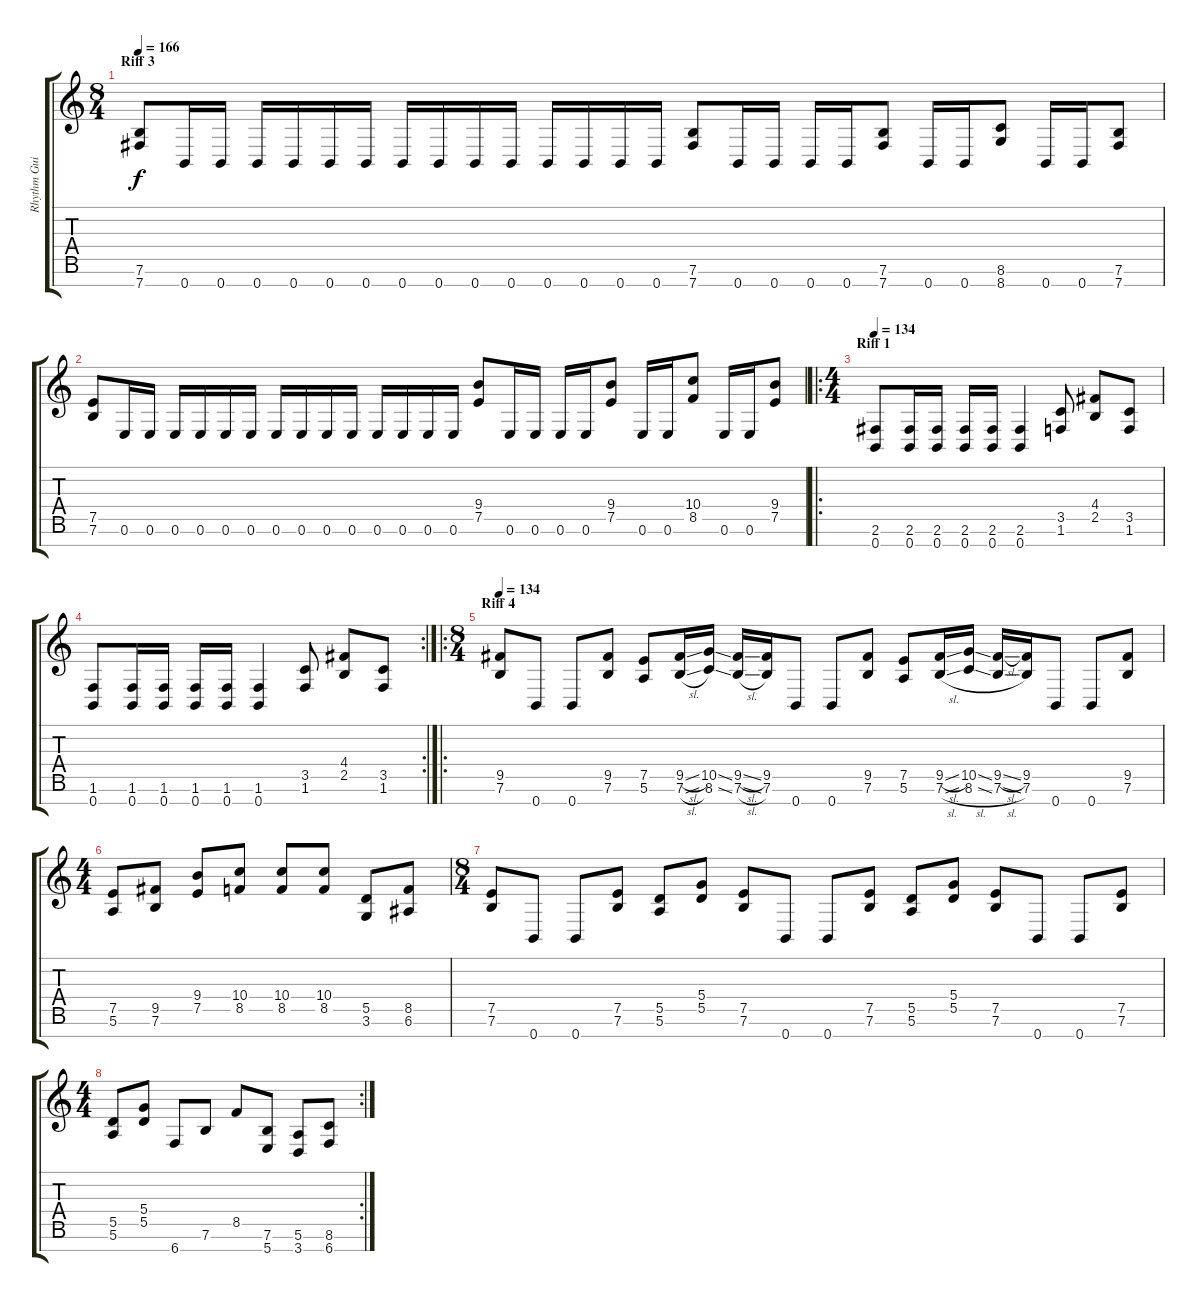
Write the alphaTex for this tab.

\track ("Rhythm Guitar L" "Rhythm Gui") {instrument distortionguitar}
\staff {score tabs}
\tuning (E4 B3 G3 D3 A2 E2 B1) {hide}
\ts (8 4)
\section ("" "Riff 3")
\tempo 166
\clef g2
\ks c
(7.6 7.7).8{dy f} 0.7.16 0.7.16 0.7.16 0.7.16 0.7.16 0.7.16 0.7.16 0.7.16 0.7.16 0.7.16 0.7.16 0.7.16 0.7.16 0.7.16 (7.6 7.7).8 0.7.16 0.7.16 0.7.16 0.7.16 (7.6 7.7).8 0.7.16 0.7.16 (8.6 8.7).8 0.7.16 0.7.16 (7.6 7.7).8 |
(7.5 7.6).8 0.6.16 0.6.16 0.6.16 0.6.16 0.6.16 0.6.16 0.6.16 0.6.16 0.6.16 0.6.16 0.6.16 0.6.16 0.6.16 0.6.16 (9.4 7.5).8 0.6.16 0.6.16 0.6.16 0.6.16 (9.4 7.5).8 0.6.16 0.6.16 (10.4 8.5).8 0.6.16 0.6.16 (9.4 7.5).8 |
\ro
\ts (4 4)
\section ("" "Riff 1")
\tempo 134
(2.6 0.7).8 (2.6 0.7).16 (2.6 0.7).16 (2.6 0.7).16 (2.6 0.7).16 (2.6 0.7).4 (3.5 1.6).8 (4.4 2.5).8 (3.5 1.6).8 |
\rc 2
(1.6 0.7).8 (1.6 0.7).16 (1.6 0.7).16 (1.6 0.7).16 (1.6 0.7).16 (1.6 0.7).4 (3.5 1.6).8 (4.4 2.5).8 (3.5 1.6).8 |
\ro
\ts (8 4)
\section ("" "Riff 4")
\tempo 134
(9.5 7.6).8 0.7.8 0.7.8 (9.5 7.6).8 (7.5 5.6).8 (9.5{sl} 7.6{sl}).16 (10.5{ss} 8.6{ss}).16 (9.5{sl} 7.6{sl}).16 (9.5 7.6).16 0.7.8 0.7.8 (9.5 7.6).8 (7.5 5.6).8 (9.5{sl} 7.6{sl}).16 (10.5{ss} 8.6{sl}).16 (9.5{sl} 7.6{sl}).16 (9.5 7.6).16 0.7.8 0.7.8 (9.5 7.6).8 |
\ts (4 4)
(7.5 5.6).8 (9.5 7.6).8 (9.4 7.5).8 (10.4 8.5).8 (10.4 8.5).8 (10.4 8.5).8 (5.5 3.6).8 (8.5 6.6).8 |
\ts (8 4)
(7.5 7.6).8 0.7.8 0.7.8 (7.5 7.6).8 (5.5 5.6).8 (5.4 5.5).8 (7.5 7.6).8 0.7.8 0.7.8 (7.5 7.6).8 (5.5 5.6).8 (5.4 5.5).8 (7.5 7.6).8 0.7.8 0.7.8 (7.5 7.6).8 |
\rc 2
\ts (4 4)
(5.5 5.6).8 (5.4 5.5).8 6.7.8 7.6.8 8.5.8 (7.6 5.7).8 (5.6 3.7).8 (8.6 6.7).8
